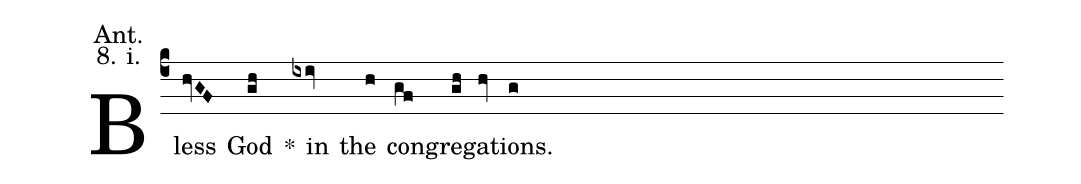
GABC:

annotation: Ant.;
annotation: 8. i.;
%%
(c4) Bless(hvGF) God(gh) <sp>*</sp>() in(ixiv) the(h) con(gf)gre(gh)ga(hv)tions.(g)
